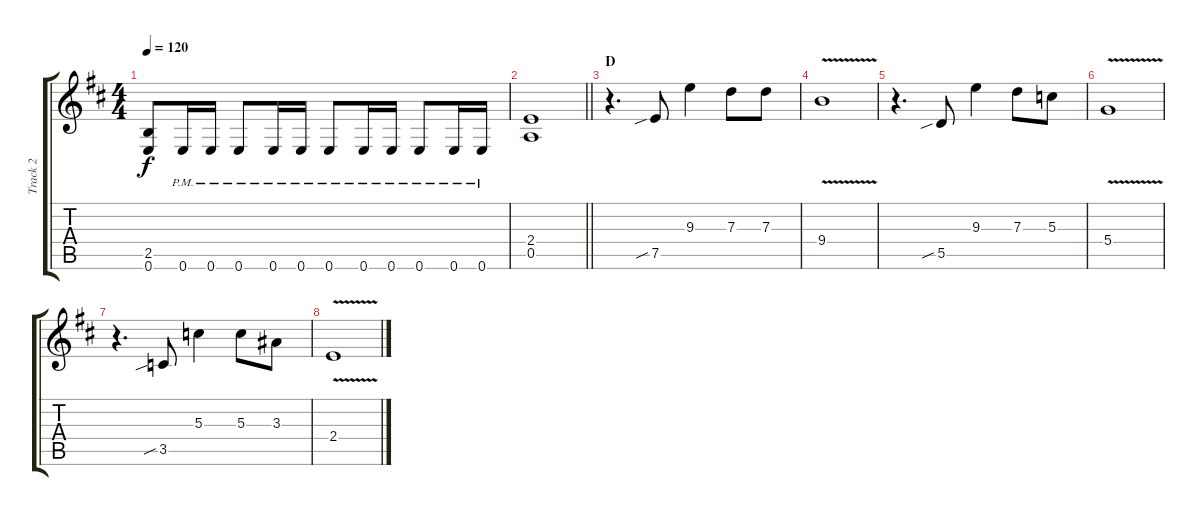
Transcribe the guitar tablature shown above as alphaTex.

\track ("Track 2" "Track 2") {instrument distortionguitar}
\staff {score tabs}
\tuning (E4 B3 G3 D3 A2 E2) {hide}
\ts (4 4)
\tempo 120
\clef g2
\ks d
(2.5 0.6).8{dy f} 0.6{pm}.16 0.6{pm}.16 0.6{pm}.8 0.6{pm}.16 0.6{pm}.16 0.6{pm}.8 0.6{pm}.16 0.6{pm}.16 0.6{pm}.8 0.6{pm}.16 0.6{pm}.16 |
\barLineRight lightlight
(2.4 0.5).1 |
\section ("" "D")
r.4{d} 7.5{sib}.8 9.3.4 7.3.8 7.3.8 |
9.4{v}.1 |
r.4{d} 5.5{sib}.8 9.3.4 7.3.8 5.3.8 |
5.4{v}.1 |
r.4{d} 3.5{sib}.8 5.3.4 5.3.8 3.3.8 |
2.4{v}.1
